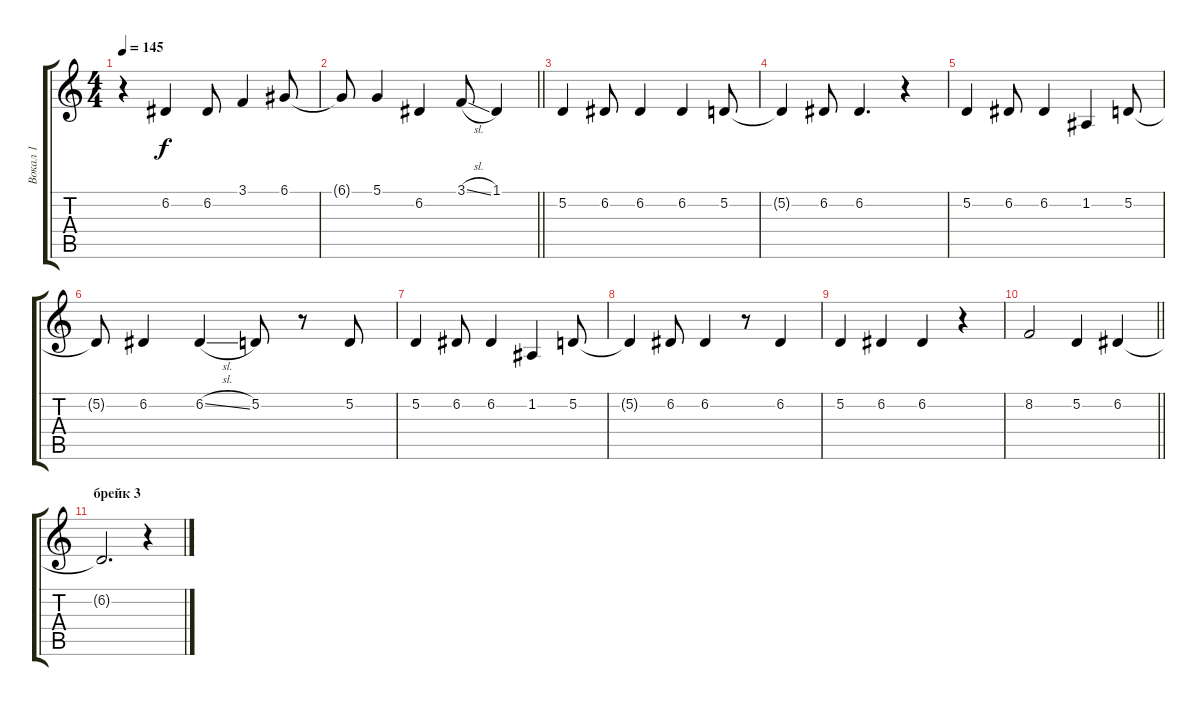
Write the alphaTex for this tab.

\track ("Вокал 1" "Вокал 1") {instrument englishhorn}
\staff {score tabs}
\tuning (D4 A3 F3 C3 G2 D2) {hide}
\ts (4 4)
\tempo 145
\clef g2
\ks c
r.4{dy f} 6.2.4 6.2.8 3.1.4 6.1.8 |
\barLineRight lightlight
6.1{t}.8 5.1.4 6.2.4 3.1{sl}.8 1.1.4 |
5.2.4 6.2.8 6.2.4 6.2.4 5.2.8 |
5.2{t}.4 6.2.8 6.2.4{d} r.4 |
5.2.4 6.2.8 6.2.4 1.2.4 5.2.8 |
5.2{t}.8 6.2.4 6.2{sl}.4 5.2.8 r.8 5.2.8 |
5.2.4 6.2.8 6.2.4 1.2.4 5.2.8 |
5.2{t}.4 6.2.8 6.2.4 r.8 6.2.4 |
5.2.4 6.2.4 6.2.4 r.4 |
\barLineRight lightlight
8.2.2 5.2.4 6.2.4 |
\section ("" "брейк 3")
6.2{t}.2{d} r.4
